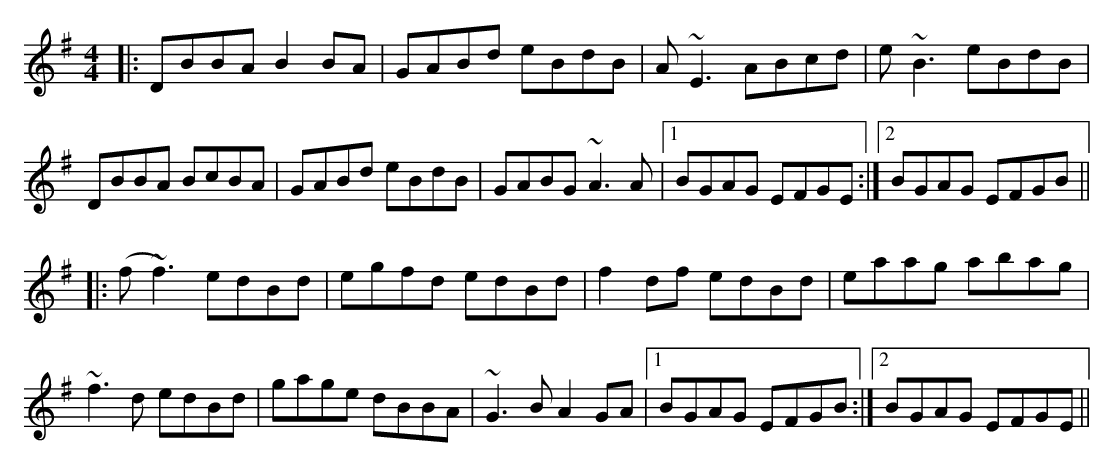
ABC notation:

X:1
M:4/4
K:G
|:DBBA B2BA|GABd eBdB|A~E3 ABcd|e~B3 eBdB|
DBBA BcBA|GABd eBdB|GABG ~A3A|1 BGAG EFGE:|2 BGAG EFGB||
|:(f~f3) edBd|egfd edBd|f2df edBd|eaag abag|
~f3d edBd|gage dBBA|~G3B A2GA|1 BGAG EFGB:|2 BGAG EFGE||
